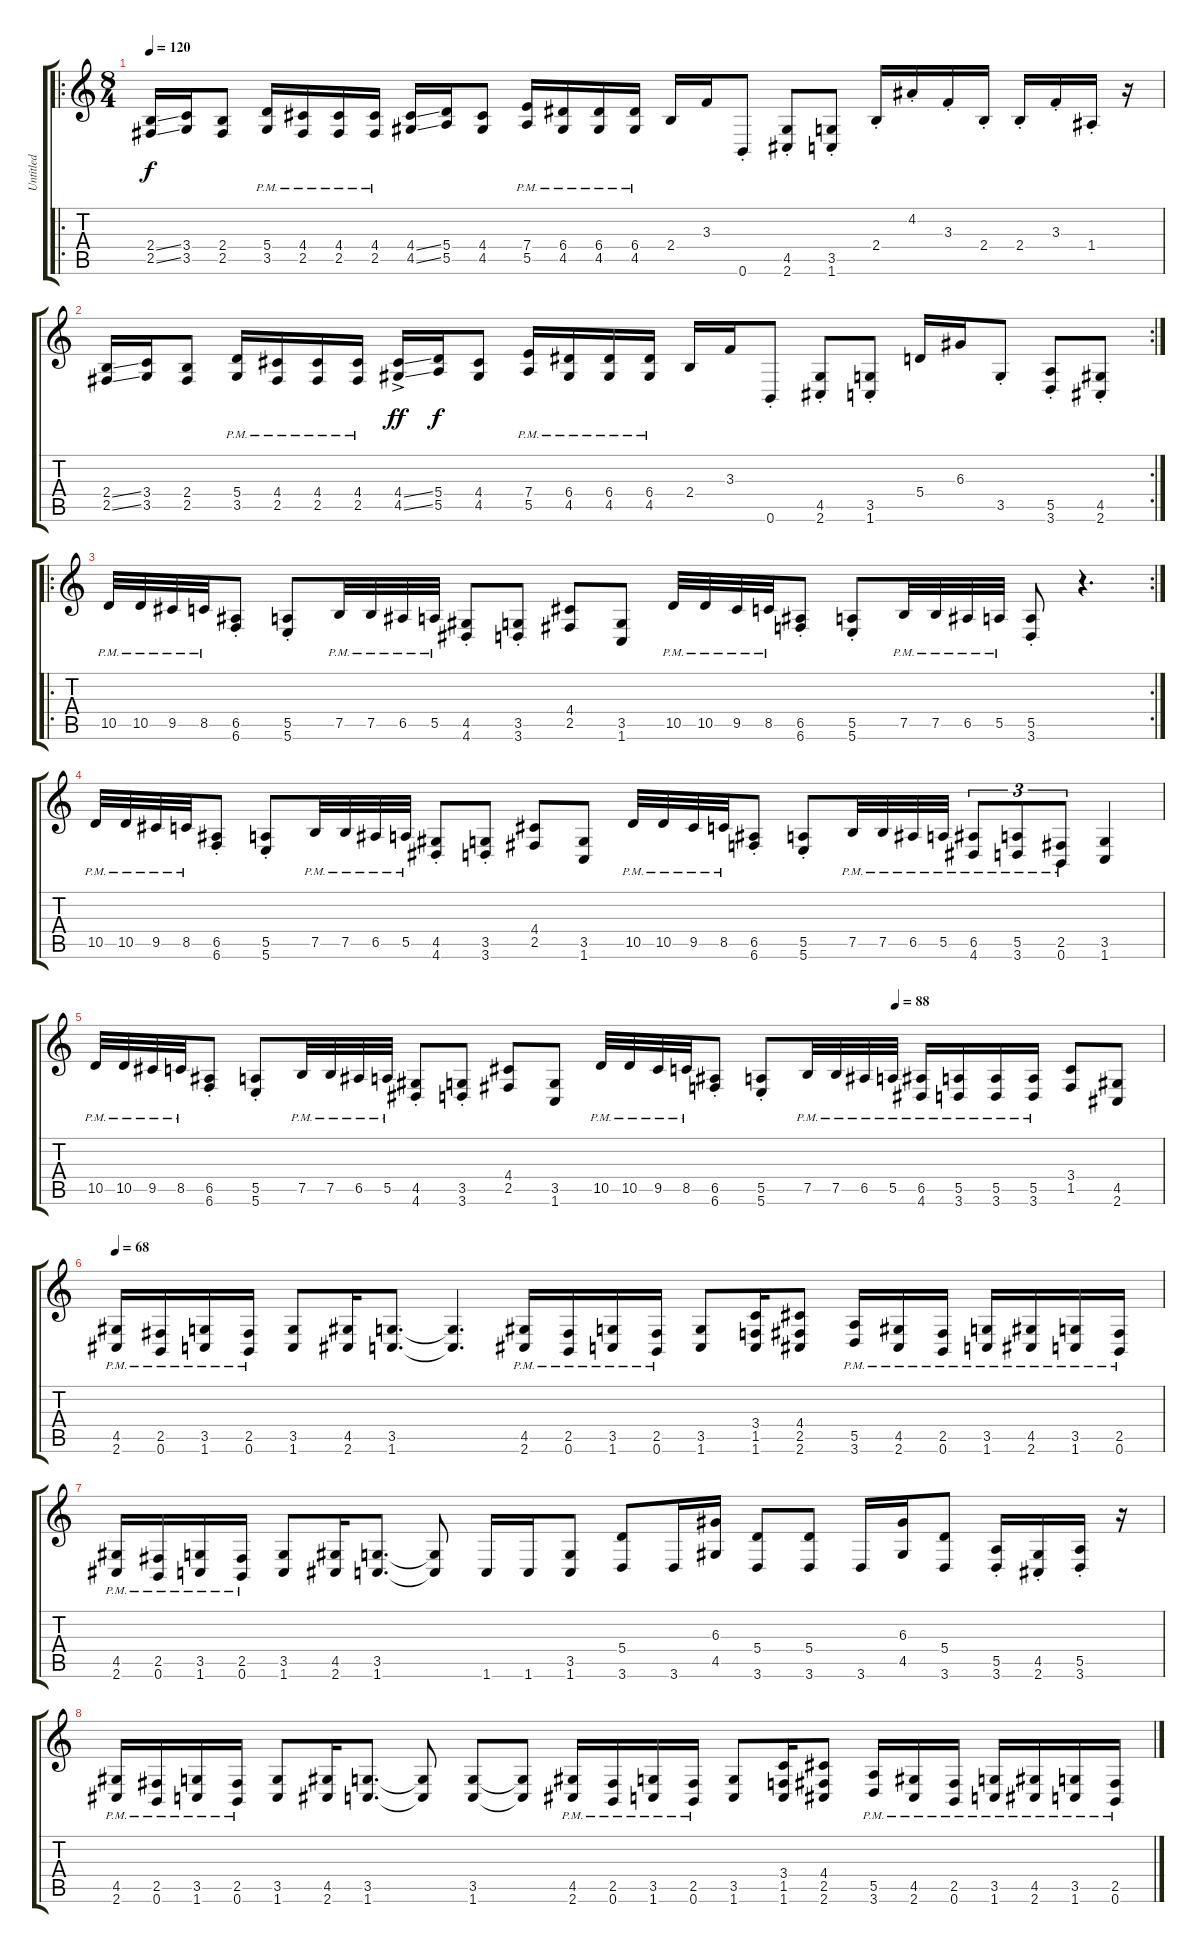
\track ("Untitled" "Untitled") {instrument distortionguitar}
\staff {score tabs}
\tuning (B3 Gb3 D3 A2 E2 B1) {hide}
\ro
\ts (8 4)
\tempo 120
\clef g2
\ks c
(2.4{ss} 2.5{ss}).16{dy f instrument distortionguitar} (3.4 3.5).16 (2.4 2.5).8 (5.4{pm} 3.5{pm}).16 (4.4{pm} 2.5{pm}).16 (4.4{pm} 2.5{pm}).16 (4.4{pm} 2.5{pm}).16 (4.4{ss} 4.5{ss}).16 (5.4 5.5).16 (4.4 4.5).8 (7.4{pm} 5.5{pm}).16 (6.4{pm} 4.5{pm}).16 (6.4{pm} 4.5{pm}).16 (6.4{pm} 4.5{pm}).16 2.4.16 3.3.16 0.6{st}.8 (4.5{st} 2.6{st}).8 (3.5{st} 1.6{st}).8 2.4{st}.16 4.2{st}.16 3.3{st}.16 2.4{st}.16 2.4{st}.16 3.3{st}.16 1.4{st}.16 r.16 |
\rc 2
(2.4{ss} 2.5{ss}).16 (3.4 3.5).16 (2.4 2.5).8 (5.4{pm} 3.5{pm}).16 (4.4{pm} 2.5{pm}).16 (4.4{pm} 2.5{pm}).16 (4.4{pm} 2.5{pm}).16 (4.4{ss ac} 4.5{ss ac}).16{dy ff} (5.4 5.5).16{dy f} (4.4 4.5).8 (7.4{pm} 5.5{pm}).16 (6.4{pm} 4.5{pm}).16 (6.4{pm} 4.5{pm}).16 (6.4{pm} 4.5{pm}).16 2.4.16 3.3.16 0.6{st}.8 (4.5{st} 2.6{st}).8 (3.5{st} 1.6{st}).8 5.4.16 6.3.16 3.5{st}.8 (5.5{st} 3.6{st}).8 (4.5{st} 2.6{st}).8 |
\ro
\rc 2
10.5{pm}.32 10.5{pm}.32 9.5{pm}.32 8.5{pm}.32 (6.5{st} 6.6{st}).8 (5.5{st} 5.6{st}).8 7.5{pm}.32 7.5{pm}.32 6.5{pm}.32 5.5{pm}.32 (4.5{st} 4.6{st}).8 (3.5{st} 3.6{st}).8 (4.4 2.5).8 (3.5 1.6).8 10.5{pm}.32 10.5{pm}.32 9.5{pm}.32 8.5{pm}.32 (6.5{st} 6.6{st}).8 (5.5{st} 5.6{st}).8 7.5{pm}.32 7.5{pm}.32 6.5{pm}.32 5.5{pm}.32 (5.5{st} 3.6{st}).8 r.4{d} |
10.5{pm}.32 10.5{pm}.32 9.5{pm}.32 8.5{pm}.32 (6.5{st} 6.6{st}).8 (5.5{st} 5.6{st}).8 7.5{pm}.32 7.5{pm}.32 6.5{pm}.32 5.5{pm}.32 (4.5{st} 4.6{st}).8 (3.5{st} 3.6{st}).8 (4.4 2.5).8 (3.5 1.6).8 10.5{pm}.32 10.5{pm}.32 9.5{pm}.32 8.5{pm}.32 (6.5{st} 6.6{st}).8 (5.5{st} 5.6{st}).8 7.5{pm}.32 7.5{pm}.32 6.5{pm}.32 5.5{pm}.32 (6.5{pm} 4.6{pm}).8{tu (3 2)} (5.5{pm} 3.6{pm}).8{tu (3 2)} (2.5{pm} 0.6{pm}).8{tu (3 2)} (3.5 1.6).4 |
\tempo (88 0.75)
10.5{pm}.32 10.5{pm}.32 9.5{pm}.32 8.5{pm}.32 (6.5{st} 6.6{st}).8 (5.5{st} 5.6{st}).8 7.5{pm}.32 7.5{pm}.32 6.5{pm}.32 5.5{pm}.32 (4.5{st} 4.6{st}).8 (3.5{st} 3.6{st}).8 (4.4 2.5).8 (3.5 1.6).8 10.5{pm}.32 10.5{pm}.32 9.5{pm}.32 8.5{pm}.32 (6.5{st} 6.6{st}).8 (5.5{st} 5.6{st}).8 7.5{pm}.32 7.5{pm}.32 6.5{pm}.32 5.5{pm}.32 (6.5{pm} 4.6{pm}).16 (5.5{pm} 3.6{pm}).16 (5.5{pm} 3.6{pm}).16 (5.5{pm} 3.6{pm}).16 (3.4 1.5).8 (4.5 2.6).8 |
\tempo 68
(4.5{pm} 2.6{pm}).16 (2.5{pm} 0.6{pm}).16 (3.5{pm} 1.6{pm}).16 (2.5{pm} 0.6{pm}).16 (3.5 1.6).8 (4.5 2.6).16 (3.5 1.6).8{d} (3.5{t} 1.6{t}).4{d} (4.5{pm} 2.6{pm}).16 (2.5{pm} 0.6{pm}).16 (3.5{pm} 1.6{pm}).16 (2.5{pm} 0.6{pm}).16 (3.5 1.6).8 (3.4 1.5 1.6).16 (4.4 2.5 2.6).8 (5.5{pm} 3.6{pm}).16 (4.5{pm} 2.6{pm}).16 (2.5{pm} 0.6{pm}).16 (3.5{pm} 1.6{pm}).16 (4.5{pm} 2.6{pm}).16 (3.5{pm} 1.6{pm}).16 (2.5{pm} 0.6{pm}).16 |
(4.5{pm} 2.6{pm}).16 (2.5{pm} 0.6{pm}).16 (3.5{pm} 1.6{pm}).16 (2.5{pm} 0.6{pm}).16 (3.5 1.6).8 (4.5 2.6).16 (3.5 1.6).8{d} (3.5{t} 1.6{t}).8 1.6.16 1.6.16 (3.5 1.6).8 (5.4 3.6).8 3.6.16 (6.3 4.5).16 (5.4 3.6).8 (5.4 3.6).8 3.6.16 (6.3 4.5).16 (5.4 3.6).8 (5.5{st} 3.6{st}).16 (4.5{st} 2.6{st}).16 (5.5{st} 3.6{st}).16 r.16 |
(4.5{pm} 2.6{pm}).16 (2.5{pm} 0.6{pm}).16 (3.5{pm} 1.6{pm}).16 (2.5{pm} 0.6{pm}).16 (3.5 1.6).8 (4.5 2.6).16 (3.5 1.6).8{d} (3.5{t} 1.6{t}).8 (3.5 1.6).8 (3.5{t} 1.6{t}).8 (4.5{pm} 2.6{pm}).16 (2.5{pm} 0.6{pm}).16 (3.5{pm} 1.6{pm}).16 (2.5{pm} 0.6{pm}).16 (3.5 1.6).8 (3.4 1.5 1.6).16 (4.4 2.5 2.6).8 (5.5{pm} 3.6{pm}).16 (4.5{pm} 2.6{pm}).16 (2.5{pm} 0.6{pm}).16 (3.5{pm} 1.6{pm}).16 (4.5{pm} 2.6{pm}).16 (3.5{pm} 1.6{pm}).16 (2.5{pm} 0.6{pm}).16
